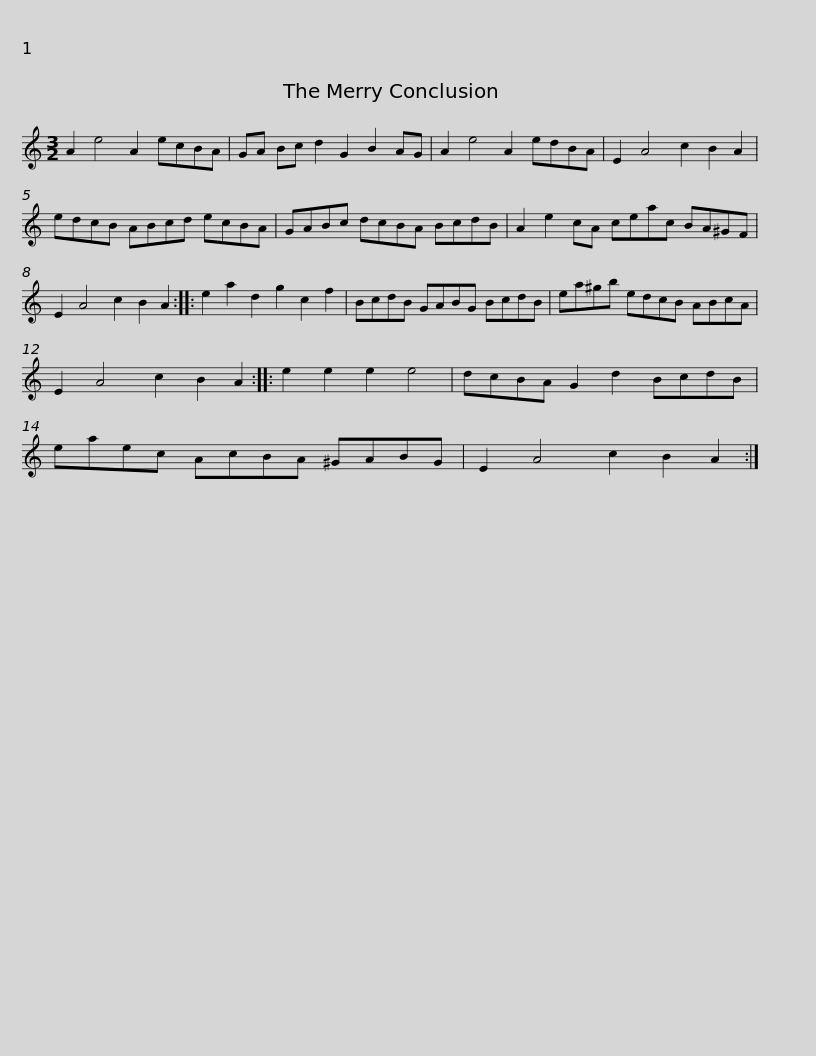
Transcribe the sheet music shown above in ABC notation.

X:1
L:1/8
M:3/2
I:linebreak $
K:C
V:1 treble
V:1
 A2 e4 A2 ecBA | GA Bc d2 G2 B2 AG | A2 e4 A2 edBA | E2 A4 c2 B2 A2 | edcB ABcd ecBA |$ %5
 GABc dcBA BcdB | A2 e2 cA ceac BA^GF | E2 A4 c2 B2 A2 :: e2 a2 d2 g2 c2 f2 |$ BcdB GABG BcdB | %10
 ea^gb edcB ABcA | E2 A4 c2 B2 A2 :: e2 e2 e2 e4 |$ dcBA G2 d2 BcdB | eaec AcBA ^GABG | %15
 E2 A4 c2 B2 A2 :| %16
